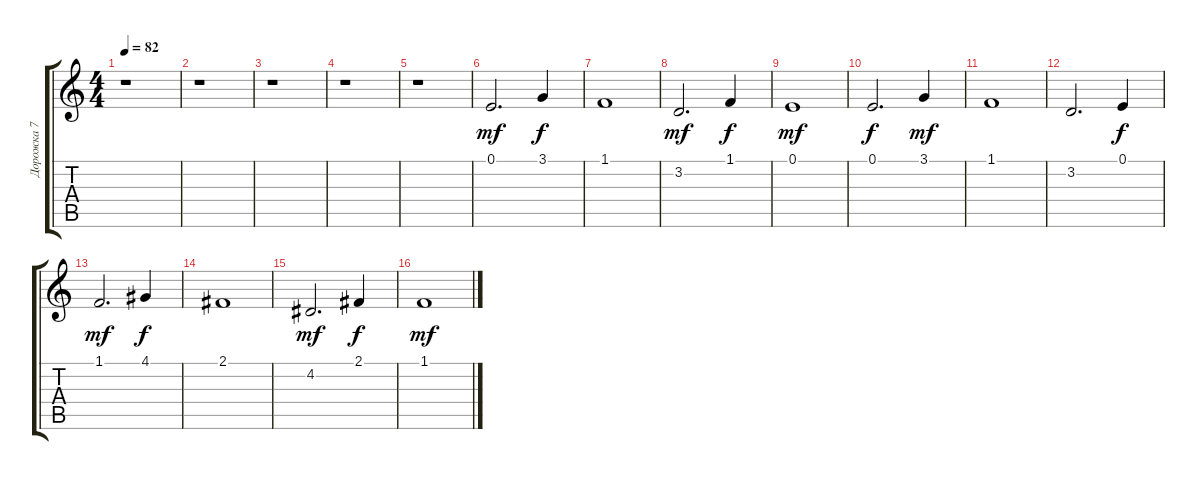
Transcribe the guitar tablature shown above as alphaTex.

\track ("Дорожка 7" "Дорожка 7") {instrument choiraahs}
\staff {score tabs}
\tuning (E4 B3 G3 D3 A2 E2) {hide}
\ts (4 4)
\tempo 82
\clef g2
\ks c
r.1{dy mp} |
r.1 |
r.1 |
r.1 |
r.1 |
0.1.2{d dy mf} 3.1.4{dy f} |
1.1.1 |
3.2.2{d dy mf} 1.1.4{dy f} |
0.1.1{dy mf} |
0.1.2{d dy f} 3.1.4{dy mf} |
1.1.1 |
3.2.2{d} 0.1.4{dy f} |
1.1.2{d dy mf} 4.1.4{dy f} |
2.1.1 |
4.2.2{d dy mf} 2.1.4{dy f} |
1.1.1{dy mf}
